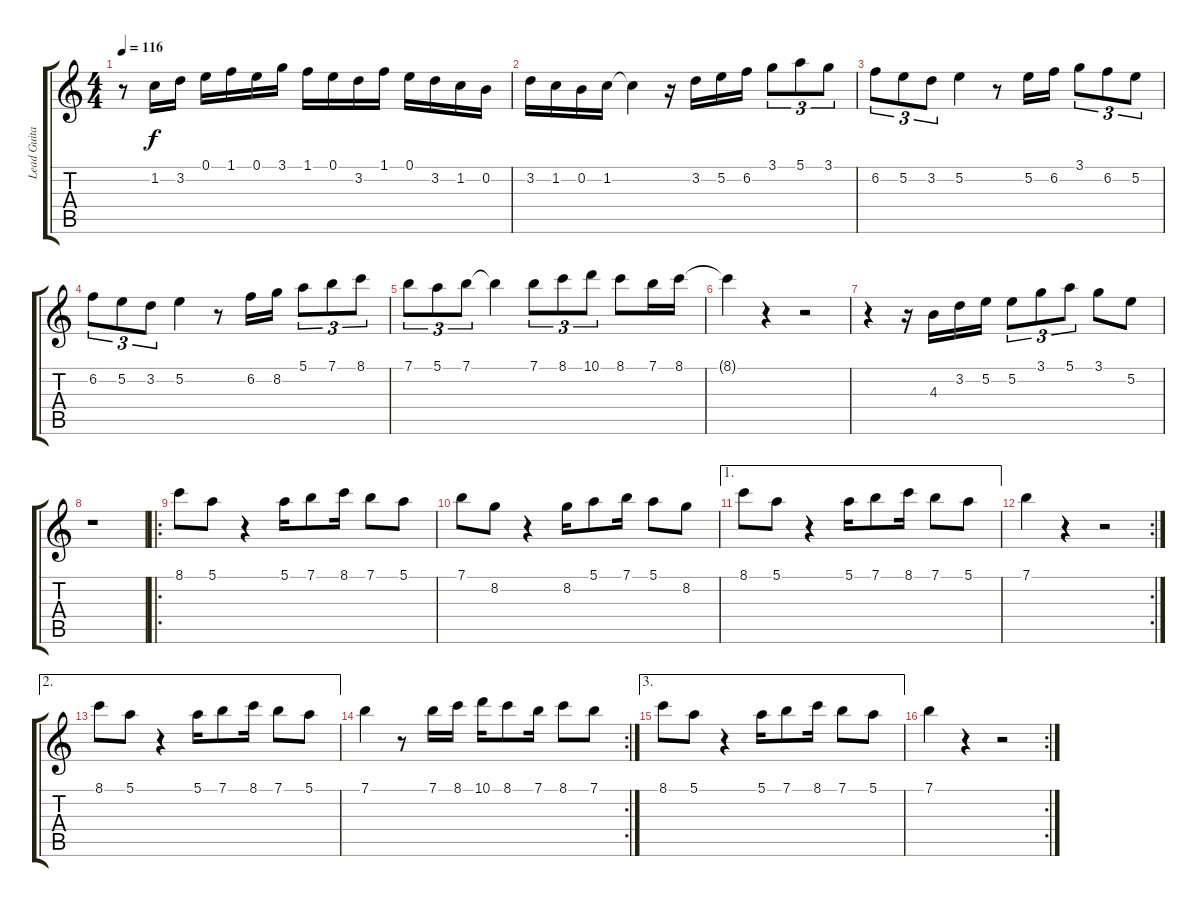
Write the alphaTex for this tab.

\track ("Lead Guitar, Ottmar Liebert" "Lead Guita") {instrument acousticguitarnylon}
\staff {score tabs}
\tuning (E4 B3 G3 D3 A2 E2) {hide}
\ts (4 4)
\tempo 116
\clef g2
\ks c
r.8{dy f} 1.2.16 3.2.16 0.1.16 1.1.16 0.1.16 3.1.16 1.1.16 0.1.16 3.2.16 1.1.16 0.1.16 3.2.16 1.2.16 0.2.16 |
3.2.16 1.2.16 0.2.16 1.2.16 1.2{t}.4 r.16 3.2.16 5.2.16 6.2.16 3.1.8{tu (3 2)} 5.1.8{tu (3 2)} 3.1.8{tu (3 2)} |
6.2.8{tu (3 2)} 5.2.8{tu (3 2)} 3.2.8{tu (3 2)} 5.2.4 r.8 5.2.16 6.2.16 3.1.8{tu (3 2)} 6.2.8{tu (3 2)} 5.2.8{tu (3 2)} |
6.2.8{tu (3 2)} 5.2.8{tu (3 2)} 3.2.8{tu (3 2)} 5.2.4 r.8 6.2.16 8.2.16 5.1.8{tu (3 2)} 7.1.8{tu (3 2)} 8.1.8{tu (3 2)} |
7.1.8{tu (3 2)} 5.1.8{tu (3 2)} 7.1.8{tu (3 2)} 7.1{t}.4 7.1.8{tu (3 2)} 8.1.8{tu (3 2)} 10.1.8{tu (3 2)} 8.1.8 7.1.16 8.1.16 |
8.1{t}.4 r.4 r.2 |
r.4 r.16 4.3.16 3.2.16 5.2.16 5.2.8{tu (3 2)} 3.1.8{tu (3 2)} 5.1.8{tu (3 2)} 3.1.8 5.2.8 |
r.1 |
\ro
8.1.8 5.1.8 r.4 5.1.16 7.1.8 8.1.16 7.1.8 5.1.8 |
7.1.8 8.2.8 r.4 8.2.16 5.1.8 7.1.16 5.1.8 8.2.8 |
\ae 1
8.1.8 5.1.8 r.4 5.1.16 7.1.8 8.1.16 7.1.8 5.1.8 |
\rc 2
7.1.4 r.4 r.2 |
\ae 2
8.1.8 5.1.8 r.4 5.1.16 7.1.8 8.1.16 7.1.8 5.1.8 |
\rc 2
7.1.4 r.8 7.1.16 8.1.16 10.1.16 8.1.8 7.1.16 8.1.8 7.1.8 |
\ae 3
8.1.8 5.1.8 r.4 5.1.16 7.1.8 8.1.16 7.1.8 5.1.8 |
\rc 2
7.1.4 r.4 r.2
